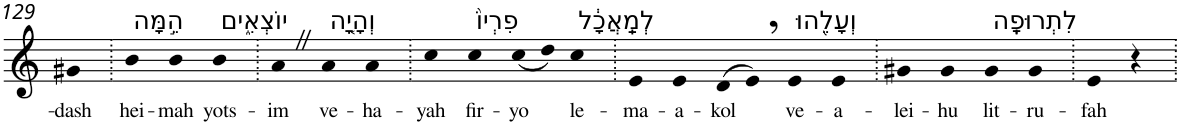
**kern	**text
*part1	*part1
*staff1	*staff1
*I"Piano	*
*I'Pno	*
!!LO:PB:g=z
*clefG2	*
*k[]	*
=129	=129
!	!LO:LY:b
4g#X	-dash
=130.	=130.
!LO:TX:a:t=הֵ֣מָּה	!
!	!LO:LY:b
4b	hei-
!	!LO:LY:b
4b	-mah
!LO:TX:a:t=יוֹצְאִ֑ים	!
!	!LO:LY:b
4b	yots-
=131.	=131.
!	!LO:LY:b
4aZ	-im
!LO:TX:a:t=וְהָיָ֤ה	!
!	!LO:LY:b
4a	ve-
!	!LO:LY:b
4a	-ha-
=132.	=132.
!	!LO:LY:b
4cc	-yah
!LO:TX:a:t=פִרְיוֹ֙	!
!	!LO:LY:b
4cc	fir-
!	!LO:LY:b
(<8cc	-yo
8dd)	.
!LO:TX:a:t=לְמַֽאֲכָ֔ל	!
!	!LO:LY:b
4cc	le-
=133.	=133.
!	!LO:LY:b
4e	-ma-
!	!LO:LY:b
4e	-a-
!	!LO:LY:b
(>8d	-kol
8e,)	.
!LO:TX:a:t=וְעָלֵ֖הוּ	!
!	!LO:LY:b
4e	ve-
!	!LO:LY:b
4e	-a-
=134.	=134.
!	!LO:LY:b
4g#X	-lei-
!	!LO:LY:b
4g#	-hu
!LO:TX:a:t=לִתְרוּפָֽה	!
!	!LO:LY:b
4g#	lit-
!	!LO:LY:b
4g#	-ru-
=135.	=135.
!	!LO:LY:b
4e	-fah
4r	.
=.	=.
*-	*-
